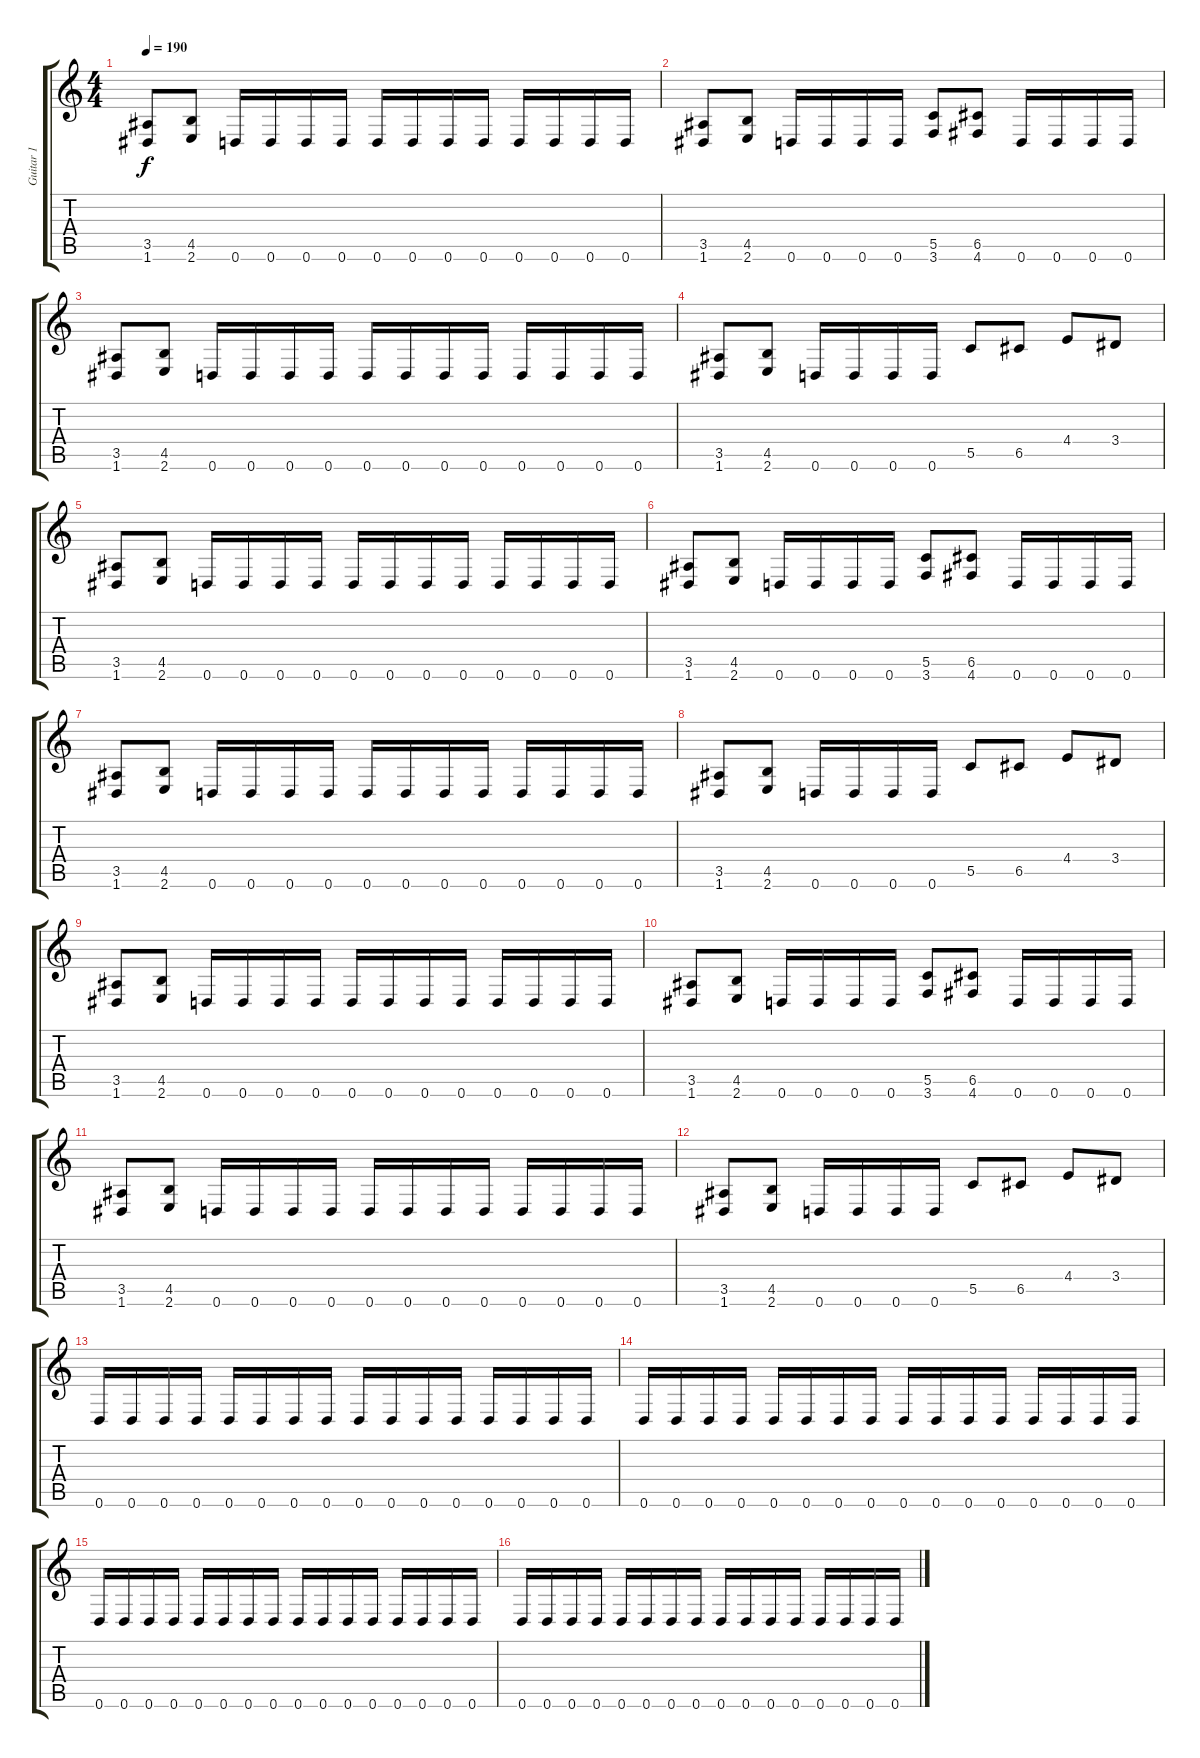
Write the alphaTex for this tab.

\track ("Guitar 1" "Guitar 1") {instrument distortionguitar}
\staff {score tabs}
\tuning (D4 A3 F3 C3 G2 D2) {hide}
\ts (4 4)
\tempo 190
\clef g2
\ks c
(3.5 1.6).8{dy f} (4.5 2.6).8 0.6.16 0.6.16 0.6.16 0.6.16 0.6.16 0.6.16 0.6.16 0.6.16 0.6.16 0.6.16 0.6.16 0.6.16 |
(3.5 1.6).8 (4.5 2.6).8 0.6.16 0.6.16 0.6.16 0.6.16 (5.5 3.6).8 (6.5 4.6).8 0.6.16 0.6.16 0.6.16 0.6.16 |
(3.5 1.6).8 (4.5 2.6).8 0.6.16 0.6.16 0.6.16 0.6.16 0.6.16 0.6.16 0.6.16 0.6.16 0.6.16 0.6.16 0.6.16 0.6.16 |
(3.5 1.6).8 (4.5 2.6).8 0.6.16 0.6.16 0.6.16 0.6.16 5.5.8 6.5.8 4.4.8 3.4.8 |
(3.5 1.6).8 (4.5 2.6).8 0.6.16 0.6.16 0.6.16 0.6.16 0.6.16 0.6.16 0.6.16 0.6.16 0.6.16 0.6.16 0.6.16 0.6.16 |
(3.5 1.6).8 (4.5 2.6).8 0.6.16 0.6.16 0.6.16 0.6.16 (5.5 3.6).8 (6.5 4.6).8 0.6.16 0.6.16 0.6.16 0.6.16 |
(3.5 1.6).8 (4.5 2.6).8 0.6.16 0.6.16 0.6.16 0.6.16 0.6.16 0.6.16 0.6.16 0.6.16 0.6.16 0.6.16 0.6.16 0.6.16 |
(3.5 1.6).8 (4.5 2.6).8 0.6.16 0.6.16 0.6.16 0.6.16 5.5.8 6.5.8 4.4.8 3.4.8 |
(3.5 1.6).8 (4.5 2.6).8 0.6.16 0.6.16 0.6.16 0.6.16 0.6.16 0.6.16 0.6.16 0.6.16 0.6.16 0.6.16 0.6.16 0.6.16 |
(3.5 1.6).8 (4.5 2.6).8 0.6.16 0.6.16 0.6.16 0.6.16 (5.5 3.6).8 (6.5 4.6).8 0.6.16 0.6.16 0.6.16 0.6.16 |
(3.5 1.6).8 (4.5 2.6).8 0.6.16 0.6.16 0.6.16 0.6.16 0.6.16 0.6.16 0.6.16 0.6.16 0.6.16 0.6.16 0.6.16 0.6.16 |
(3.5 1.6).8 (4.5 2.6).8 0.6.16 0.6.16 0.6.16 0.6.16 5.5.8 6.5.8 4.4.8 3.4.8 |
0.6.16 0.6.16 0.6.16 0.6.16 0.6.16 0.6.16 0.6.16 0.6.16 0.6.16 0.6.16 0.6.16 0.6.16 0.6.16 0.6.16 0.6.16 0.6.16 |
0.6.16 0.6.16 0.6.16 0.6.16 0.6.16 0.6.16 0.6.16 0.6.16 0.6.16 0.6.16 0.6.16 0.6.16 0.6.16 0.6.16 0.6.16 0.6.16 |
0.6.16 0.6.16 0.6.16 0.6.16 0.6.16 0.6.16 0.6.16 0.6.16 0.6.16 0.6.16 0.6.16 0.6.16 0.6.16 0.6.16 0.6.16 0.6.16 |
0.6.16 0.6.16 0.6.16 0.6.16 0.6.16 0.6.16 0.6.16 0.6.16 0.6.16 0.6.16 0.6.16 0.6.16 0.6.16 0.6.16 0.6.16 0.6.16
